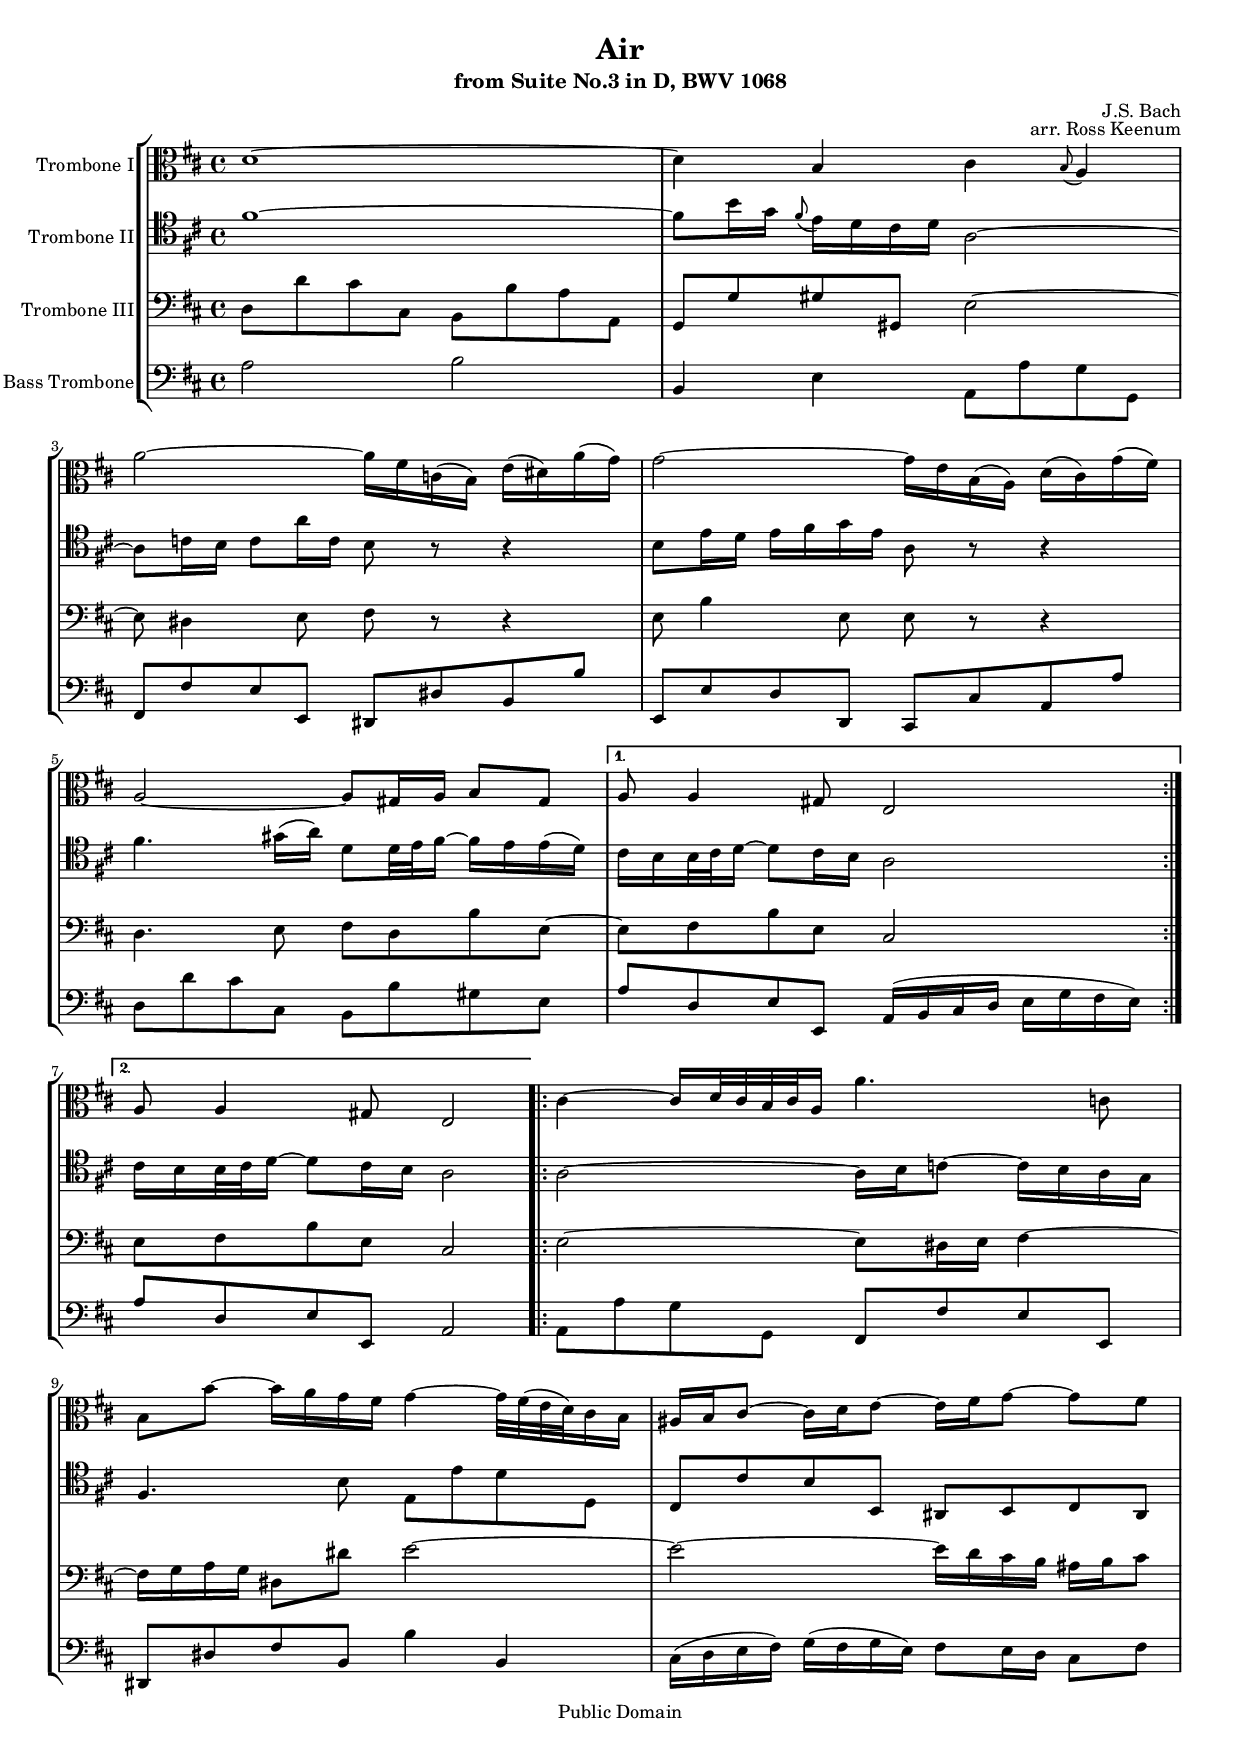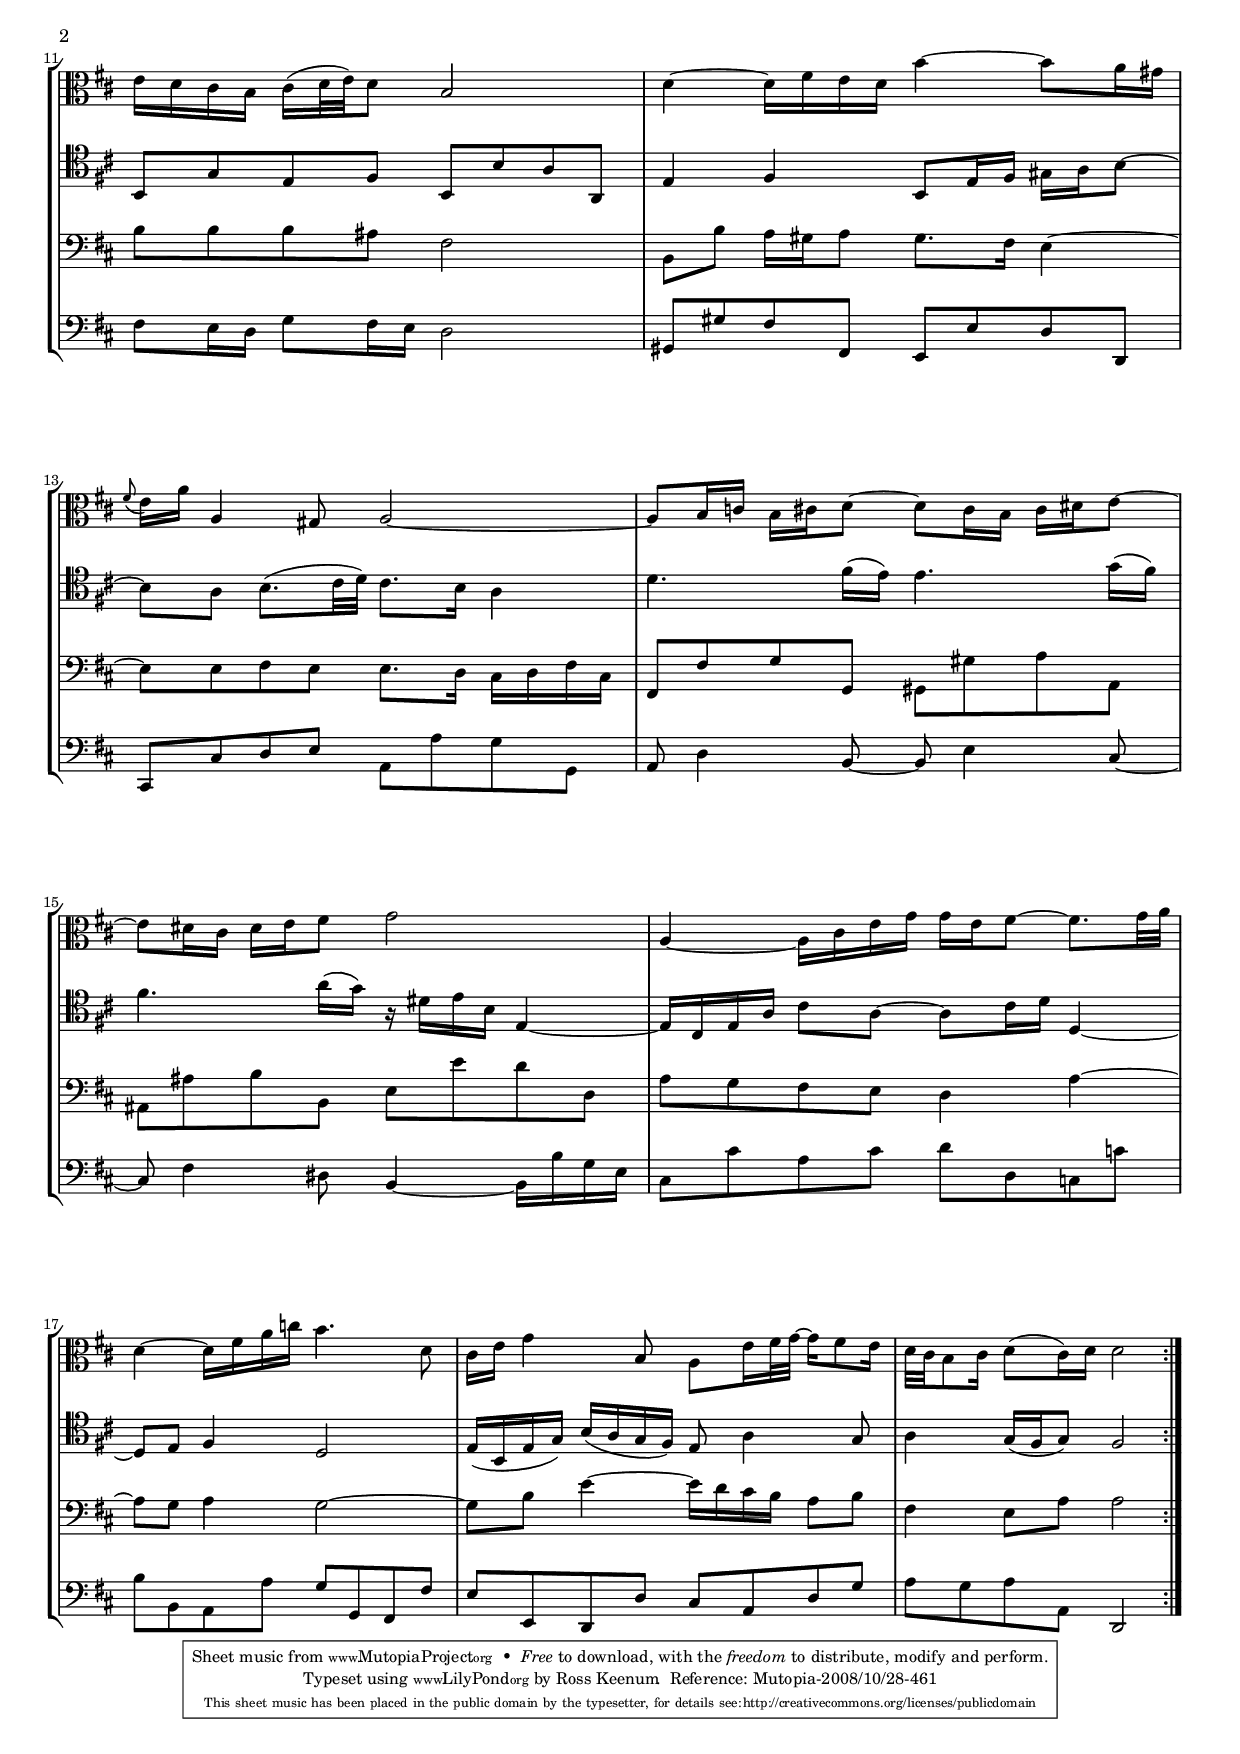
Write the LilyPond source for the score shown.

\version "2.11.62"

\header
{
  title = "Air"
  subtitle = "from Suite No.3 in D, BWV 1068"
  composer = "J.S. Bach"
  opus = "arr. Ross Keenum"

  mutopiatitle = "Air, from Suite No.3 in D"
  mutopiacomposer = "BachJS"
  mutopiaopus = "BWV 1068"
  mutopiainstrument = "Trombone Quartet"
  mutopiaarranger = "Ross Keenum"
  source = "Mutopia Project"
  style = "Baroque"
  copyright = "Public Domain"
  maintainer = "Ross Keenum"
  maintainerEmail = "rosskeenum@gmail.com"
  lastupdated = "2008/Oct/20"

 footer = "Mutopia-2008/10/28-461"
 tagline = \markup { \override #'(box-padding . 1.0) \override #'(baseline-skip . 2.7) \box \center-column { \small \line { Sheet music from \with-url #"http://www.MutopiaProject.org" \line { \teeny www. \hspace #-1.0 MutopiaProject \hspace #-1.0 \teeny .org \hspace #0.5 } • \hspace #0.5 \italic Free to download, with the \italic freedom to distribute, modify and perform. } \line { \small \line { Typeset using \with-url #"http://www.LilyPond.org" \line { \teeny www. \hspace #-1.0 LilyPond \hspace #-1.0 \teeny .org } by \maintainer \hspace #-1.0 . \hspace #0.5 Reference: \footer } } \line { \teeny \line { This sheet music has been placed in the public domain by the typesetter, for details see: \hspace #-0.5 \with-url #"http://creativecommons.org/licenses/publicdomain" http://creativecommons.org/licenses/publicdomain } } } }
}
%%%%%%%%%%%% Keys, Time, Repeats%%%%%%%%%%%%%%%%%

global = 
{
  \time 4/4
}
Key = { \key d \major }
#(set-global-staff-size 16)

mBreak = { }
mNoBreak = { }

% ------Alto Bone------
alto =
{
  \Key
  \repeat volta 2
  {
    d'1 ~ d'4 b cis' \grace b8( a4) \mNoBreak
    a'2 ~ a'16 fis' c'( b) e'( dis') a'( g') \mBreak
    g'2 ~ g'16 e' b( a) d'( cis') g'( fis') 
    a2 ~ a8 gis16 a b8 gis \mNoBreak
  }
  \alternative
  {
    {a8 a4 gis8 e2}
    {a8 a4 gis8 e2}
  }
  \repeat volta 2
  {
    cis'4 ~ cis'16[ d'32 cis' b cis' a16]
    a'4. c'8 b8 b' ~ b'16
    a'16 g' fis' g'4 ~ g'32[ fis'( e' d') cis'16 b]
    ais16 b cis'8 ~ cis'16 d' e'8 ~ e'16 fis' g'8 ~ g' fis' \mBreak
    e'16 d' cis' b cis'[( d'32 e') d'8] b2 d'4 ~ d'16 fis' e' d'
    b'4 ~ b'8 a'16 gis' \grace fis'8( e'16) a' a4 gis8 a2 ~ a8
    b16 c' b cis' d'8 ~ d' cis'16 b cis' dis' e'8 ~ e'
    dis'16 cis' dis' e'  fis'8 g'2 a4 ~ a16 cis' e' g' g' e'
    fis'8 ~ fis'8. g'32 a' \mBreak
    d'4 ~ d'16 fis' a' c'' b'4. d'8 cis'16 e'
    g'4 b8 a[ e'16 fis'32 g'] ~ g'16 fis'8 e'16 d'32[ cis' b8 cis'16]
    d'8( cis'16) d'16 d'2
  }
}

alto =
{
  \global
  \set Staff.midiInstrument = "trombone"
  \set Staff.instrumentName = "Trombone I"
  \clef alto
  \context Staff
  <<
    \alto
  >>
}

% -------Tenor Bone 1----    
tenorOne =
{
  \Key
  \repeat volta 2
  {
    fis'1 ~ fis'8 b'16 g' \grace fis'8( e'16) d' cis' d'
    a2 ~ a8 c'16 b c'8 a'16 c' b8 r8 r4 b8 e'16 d' e' fis' g' e' a8
    r8 r4 fis'4. gis'16( a') d'8[ d'32 e' fis'16] ~ fis'
    e'16 e'( d')
  }
  \alternative
  {
    {cis'16[ b b32 cis' d'16] ~ d'8 cis'16 b a2} 
    {cis'16[ b b32 cis' d'16] ~ d'8 cis'16 b a2}
  } \mBreak
  \repeat volta 2
  {
    a2 ~ a16 b c'8 ~ c'16 b a g fis4.
    b8 e e' d' d cis cis' b b, ais, b, cis ais,
    b,8 g e fis b, b a a, e4 fis b,8 e16 fis gis a b8 ~ b[ a]
    b8.[( cis'32 d')] cis'8. b16 a4 \mBreak
    d'4. fis'16( e') e'4.
    g'16( fis') fis'4. a'16( g') r16 dis'16 e' b e4 ~ e16 cis e a
    cis'8 a ~ a cis'16 d' d4 ~ d8 e fis4 d2
    e16( b, e g) b( a g fis) e8 a4 g8 a4 g16( fis g8) fis2
  }
}

tenorOne =
{
  \global
  \set Staff.midiInstrument = "trombone"        
  \set Staff.instrumentName = "Trombone II"
  \clef tenor
  \context Staff
  <<
    \tenorOne
  >>
}

% --------Tenor Bone 2----
tenorTwo =
{
  \Key
  \repeat volta 2
  {
    d8 d' cis' cis b, b a a, g, g gis gis, e2 ~ e8
    dis4 e8 fis r8 r4 e8 b4 e8 e r8 r4
    d4. e8 fis d b e ~
  }
  \alternative
  {
    {e8 fis b e cis2}
    {e8 fis b e cis2}
  }
  \repeat volta 2
  {
    e2 ~ e8 dis16 e fis4 ~ fis16 g16 a g 
    dis8 dis' e'2 ~ e' ~ e'16 d' cis' 
    b16 ais b cis'8 b b b ais fis2 b,8 b a16 gis a8 gis8. fis16
    e4 ~ e8 e fis e e8. d16 cis d fis cis fis,8 fis g g, gis, gis
    a8 a, ais, ais b b, e e' d' d a g fis e d4 a ~ a8 g a4
    g2 ~ g8 b e'4 ~ e'16 d' cis' b a8 b fis4 e8 a a2
  }
}
tenorTwo = {
  \global
  \set Staff.midiInstrument = "trombone"        
  \set Staff.instrumentName = "Trombone III"
  \clef bass
  \context Staff
  <<
    \tenorTwo
  >>
}

% ---------Bass Bone-------
bass =
{
  \Key
  \repeat volta 2
  {
    a2 b b,4 e a,8 a g g, fis, fis e e, dis, dis b, b
    e,8 e d d, cis, cis a, a d d' cis' cis b, b gis e
  }
  \alternative
  {
    {a8 d e e, a,16( b, cis d e g fis e)}
    {a8 d e e, a,2}
  }
  \repeat volta 2
  {
    a,8 a g g, fis, fis e e, dis, dis fis b,
    b4 b, cis16( d e fis) g( fis g e) fis8 e16 d cis8 fis
    fis8 e16 d g8 fis16 e d2 gis,8 gis fis fis, e, e d d, cis, cis d e a, a g g,
    a,8 d4 b,8 ~ b, e4 cis8 ~ cis fis4 dis8 b,4 ~ b,16 b g e cis8 cis' a cis'
    d'8 d c c' b b, a, a g g, fis, fis e e, d, d cis a, d g a g a a, d,2
  }
}

bass =
{
  \global
  \set Staff.midiInstrument = "trombone"        
  \set Staff.instrumentName = "Bass Trombone"
  \clef bass
  \context Staff
  <<
    \bass
  >>
}

\paper
{
  ragged-last-bottom = ##f
}

\score
{
  << 
    \context StaffGroup = "quartet"
    <<
      \context Staff = "alto" \alto
      \context Staff = tenorOne \tenorOne
      \context Staff = tenorTwo \tenorTwo
      \context Staff = "bass" \bass
    >>
  >>
  \layout {}
      
  \midi
  {
    \context
    {
      \Score
      tempoWholesPerMinute = #(ly:make-moment 85 8)
    }
  }
}
